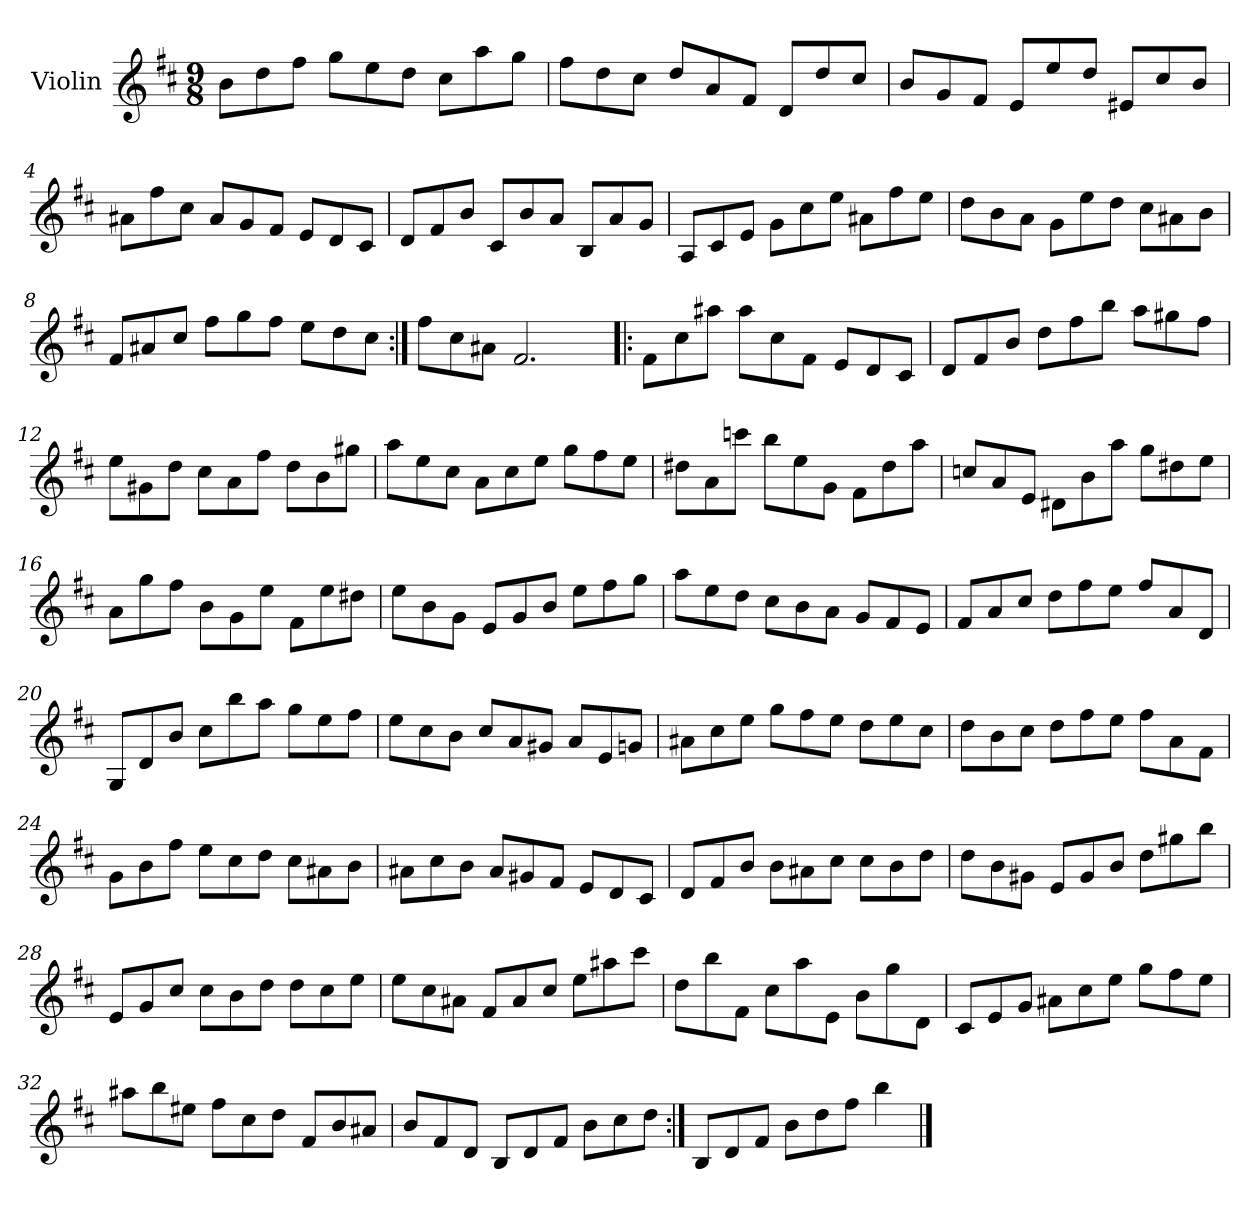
**kern
*part1
*staff1
*I"Violin
*I'Vln
*clefG2
*k[f#c#]
*M9/8
*MM132
=1
8b\L
8dd\
8ff#\J
8gg\L
8ee\
8dd\J
8cc#\L
8aa\
8gg\J
=2
8ff#\L
8dd\
8cc#\J
8dd/L
8a/
8f#/J
8d/L
8dd/
8cc#/J
=3
8b/L
8g/
8f#/J
8e/L
8ee/
8dd/J
8e#X/L
8cc#/
8b/J
=4
8a#X\L
8ff#\
8cc#\J
8a#/L
8g/
8f#/J
8e/L
8d/
8c#/J
=5
8d/L
8f#/
8b/J
8c#/L
8b/
8a/J
8B/L
8a/
8g/J
=6
8A/L
8c#/
8e/J
8g\L
8cc#\
8ee\J
8a#X\L
8ff#\
8ee\J
=7
8dd\L
8b\
8a\J
8g\L
8ee\
8dd\J
8cc#\L
8a#X\
8b\J
=8
8f#/L
8a#X/
8cc#/J
8ff#\L
8gg\
8ff#\J
8ee\L
8dd\
8cc#\J
=9:|!
8ff#\L
8cc#\
8a#X\J
2.f#/
=10!|:
8f#\L
8cc#\
8aa#X\J
8aa#\L
8cc#\
8f#\J
8e/L
8d/
8c#/J
=11
8d/L
8f#/
8b/J
8dd\L
8ff#\
8bb\J
8aa\L
8gg#X\
8ff#\J
=12
8ee\L
8g#X\
8dd\J
8cc#\L
8a\
8ff#\J
8dd\L
8b\
8gg#X\J
=13
8aa\L
8ee\
8cc#\J
8a\L
8cc#\
8ee\J
8gg\L
8ff#\
8ee\J
=14
8dd#X\L
8a\
8cccn\J
8bb\L
8ee\
8g\J
8f#\L
8dd#\
8aa\J
=15
8ccn/L
8a/
8e/J
8d#X\L
8b\
8aa\J
8gg\L
8dd#X\
8ee\J
=16
8a\L
8gg\
8ff#\J
8b\L
8g\
8ee\J
8f#\L
8ee\
8dd#X\J
=17
8ee\L
8b\
8g\J
8e/L
8g/
8b/J
8ee\L
8ff#\
8gg\J
=18
8aa\L
8ee\
8dd\J
8cc#\L
8b\
8a\J
8g/L
8f#/
8e/J
=19
8f#/L
8a/
8cc#/J
8dd\L
8ff#\
8ee\J
8ff#/L
8a/
8d/J
=20
8G/L
8d/
8b/J
8cc#\L
8bb\
8aa\J
8gg\L
8ee\
8ff#\J
=21
8ee\L
8cc#\
8b\J
8cc#/L
8a/
8g#X/J
8a/L
8e/
8gn/J
=22
8a#X\L
8cc#\
8ee\J
8gg\L
8ff#\
8ee\J
8dd\L
8ee\
8cc#\J
=23
8dd\L
8b\
8cc#\J
8dd\L
8ff#\
8ee\J
8ff#\L
8a\
8f#\J
=24
8g\L
8b\
8ff#\J
8ee\L
8cc#\
8dd\J
8cc#\L
8a#X\
8b\J
=25
8a#X\L
8cc#\
8b\J
8a#/L
8g#X/
8f#/J
8e/L
8d/
8c#/J
=26
8d/L
8f#/
8b/J
8b\L
8a#X\
8cc#\J
8cc#\L
8b\
8dd\J
=27
8dd\L
8b\
8g#X\J
8e/L
8g#/
8b/J
8dd\L
8gg#X\
8bb\J
=28
8e/L
8g/
8cc#/J
8cc#\L
8b\
8dd\J
8dd\L
8cc#\
8ee\J
=29
8ee\L
8cc#\
8a#X\J
8f#/L
8a#/
8cc#/J
8ee\L
8aa#X\
8ccc#\J
=30
8dd\L
8bb\
8f#\J
8cc#\L
8aa\
8e\J
8b\L
8gg\
8d\J
=31
8c#/L
8e/
8g/J
8a#X\L
8cc#\
8ee\J
8gg\L
8ff#\
8ee\J
=32
8aa#X\L
8bb\
8ee#X\J
8ff#\L
8cc#\
8dd\J
8f#/L
8b/
8a#X/J
=33
8b/L
8f#/
8d/J
8B/L
8d/
8f#/J
8b\L
8cc#\
8dd\J
=34:|!
8B/L
8d/
8f#/J
8b\L
8dd\
8ff#\J
4bb\
==
*-
